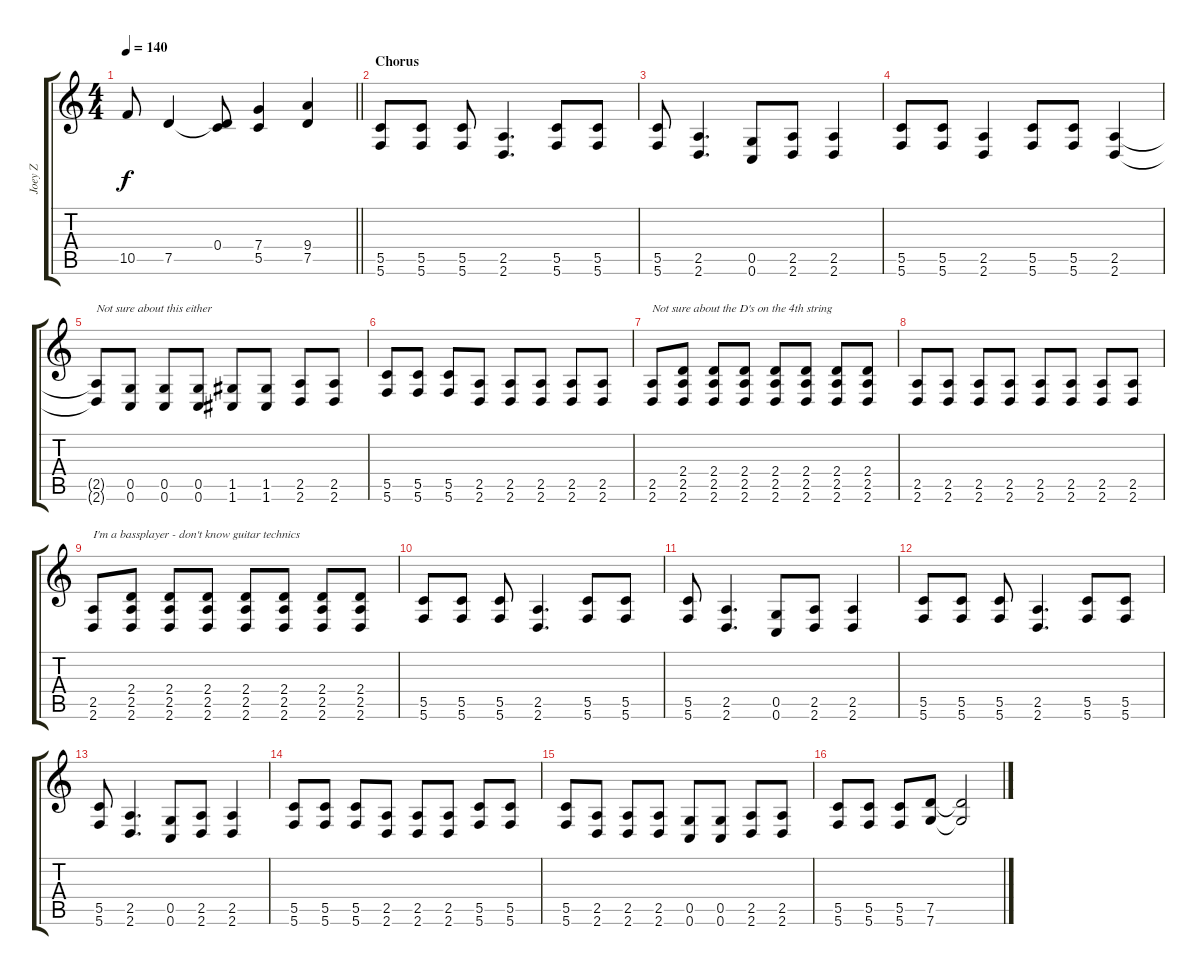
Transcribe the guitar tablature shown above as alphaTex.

\track ("Joey Z" "Joey Z") {instrument distortionguitar}
\staff {score tabs}
\tuning (D4 A3 F3 C3 G2 C2) {hide}
\ts (4 4)
\tempo 140
\clef g2
\barLineRight lightlight
\ks c
10.5.8{dy f} 7.5.4 (0.4 7.5{t}).8 (7.4 5.5).4 (9.4 7.5).4 |
\section ("" "Chorus")
(5.5 5.6).8 (5.5 5.6).8 (5.5 5.6).8 (2.5 2.6).4{d} (5.5 5.6).8 (5.5 5.6).8 |
(5.5 5.6).8 (2.5 2.6).4{d} (0.5 0.6).8 (2.5 2.6).8 (2.5 2.6).4 |
(5.5 5.6).8 (5.5 5.6).8 (2.5 2.6).4 (5.5 5.6).8 (5.5 5.6).8 (2.5 2.6).4 |
(2.5{t} 2.6{t}).8{txt "Not sure about this either"} (0.5 0.6).8 (0.5 0.6).8 (0.5 0.6).8 (1.5 1.6).8 (1.5 1.6).8 (2.5 2.6).8 (2.5 2.6).8 |
(5.5 5.6).8 (5.5 5.6).8 (5.5 5.6).8 (2.5 2.6).8 (2.5 2.6).8 (2.5 2.6).8 (2.5 2.6).8 (2.5 2.6).8 |
(2.5 2.6).8{txt "Not sure about the D's on the 4th string"} (2.4 2.5 2.6).8 (2.4 2.5 2.6).8 (2.4 2.5 2.6).8 (2.4 2.5 2.6).8 (2.4 2.5 2.6).8 (2.4 2.5 2.6).8 (2.4 2.5 2.6).8 |
(2.5 2.6).8 (2.5 2.6).8 (2.5 2.6).8 (2.5 2.6).8 (2.5 2.6).8 (2.5 2.6).8 (2.5 2.6).8 (2.5 2.6).8 |
(2.5 2.6).8{txt "I'm a bassplayer - don't know guitar technics"} (2.4 2.5 2.6).8 (2.4 2.5 2.6).8 (2.4 2.5 2.6).8 (2.4 2.5 2.6).8 (2.4 2.5 2.6).8 (2.4 2.5 2.6).8 (2.4 2.5 2.6).8 |
(5.5 5.6).8 (5.5 5.6).8 (5.5 5.6).8 (2.5 2.6).4{d} (5.5 5.6).8 (5.5 5.6).8 |
(5.5 5.6).8 (2.5 2.6).4{d} (0.5 0.6).8 (2.5 2.6).8 (2.5 2.6).4 |
(5.5 5.6).8 (5.5 5.6).8 (5.5 5.6).8 (2.5 2.6).4{d} (5.5 5.6).8 (5.5 5.6).8 |
(5.5 5.6).8 (2.5 2.6).4{d} (0.5 0.6).8 (2.5 2.6).8 (2.5 2.6).4 |
(5.5 5.6).8 (5.5 5.6).8 (5.5 5.6).8 (2.5 2.6).8 (2.5 2.6).8 (2.5 2.6).8 (5.5 5.6).8 (5.5 5.6).8 |
(5.5 5.6).8 (2.5 2.6).8 (2.5 2.6).8 (2.5 2.6).8 (0.5 0.6).8 (0.5 0.6).8 (2.5 2.6).8 (2.5 2.6).8 |
(5.5 5.6).8 (5.5 5.6).8 (5.5 5.6).8 (7.5 7.6).8 (7.5{t} 7.6{t}).2
